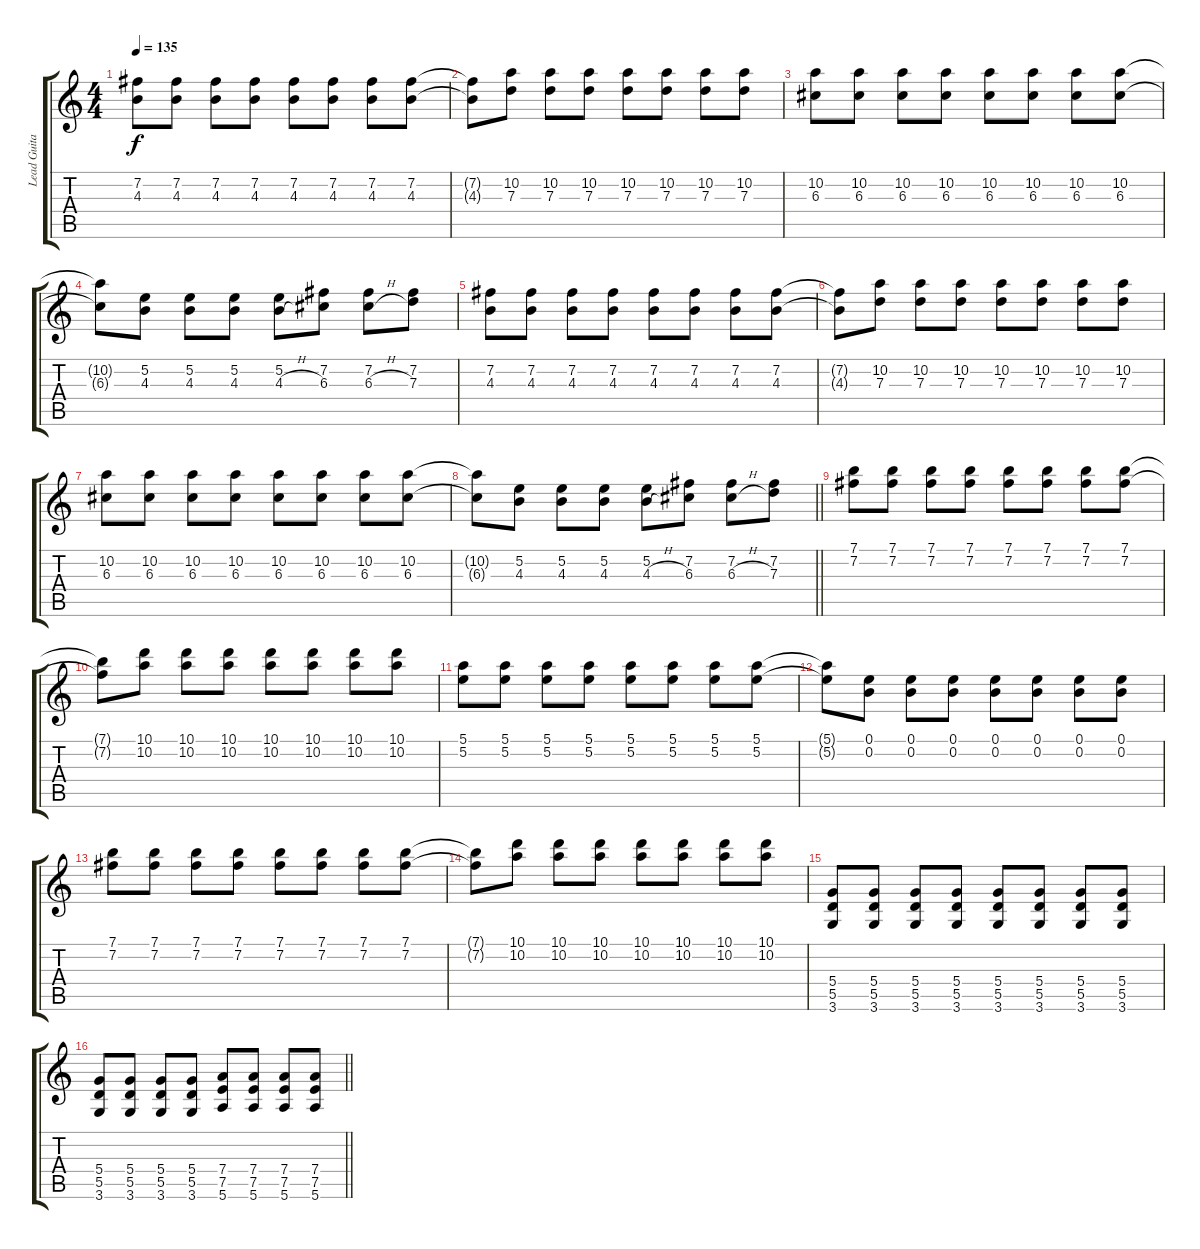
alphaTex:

\track ("Lead Guitar" "Lead Guita") {instrument overdrivenguitar}
\staff {score tabs}
\tuning (E4 B3 G3 D3 A2 E2) {hide}
\ts (4 4)
\tempo 135
\clef g2
\ks c
(7.2 4.3).8{dy f volume 12 instrument distortionguitar} (7.2 4.3).8 (7.2 4.3).8 (7.2 4.3).8 (7.2 4.3).8 (7.2 4.3).8 (7.2 4.3).8 (7.2 4.3).8 |
(7.2{t} 4.3{t}).8 (10.2 7.3).8 (10.2 7.3).8 (10.2 7.3).8 (10.2 7.3).8 (10.2 7.3).8 (10.2 7.3).8 (10.2 7.3).8 |
(10.2 6.3).8 (10.2 6.3).8 (10.2 6.3).8 (10.2 6.3).8 (10.2 6.3).8 (10.2 6.3).8 (10.2 6.3).8 (10.2 6.3).8 |
(10.2{t} 6.3{t}).8 (5.2 4.3).8 (5.2 4.3).8 (5.2 4.3).8 (5.2 4.3{h}).8 (7.2 6.3).8 (7.2 6.3{h}).8 (7.2 7.3).8 |
(7.2 4.3).8 (7.2 4.3).8 (7.2 4.3).8 (7.2 4.3).8 (7.2 4.3).8 (7.2 4.3).8 (7.2 4.3).8 (7.2 4.3).8 |
(7.2{t} 4.3{t}).8 (10.2 7.3).8 (10.2 7.3).8 (10.2 7.3).8 (10.2 7.3).8 (10.2 7.3).8 (10.2 7.3).8 (10.2 7.3).8 |
(10.2 6.3).8 (10.2 6.3).8 (10.2 6.3).8 (10.2 6.3).8 (10.2 6.3).8 (10.2 6.3).8 (10.2 6.3).8 (10.2 6.3).8 |
\barLineRight lightlight
(10.2{t} 6.3{t}).8 (5.2 4.3).8 (5.2 4.3).8 (5.2 4.3).8 (5.2 4.3{h}).8 (7.2 6.3).8 (7.2 6.3{h}).8 (7.2 7.3).8 |
(7.1 7.2).8{instrument distortionguitar} (7.1 7.2).8 (7.1 7.2).8 (7.1 7.2).8 (7.1 7.2).8 (7.1 7.2).8 (7.1 7.2).8 (7.1 7.2).8 |
(7.1{t} 7.2{t}).8 (10.1 10.2).8 (10.1 10.2).8 (10.1 10.2).8 (10.1 10.2).8 (10.1 10.2).8 (10.1 10.2).8 (10.1 10.2).8 |
(5.1 5.2).8 (5.1 5.2).8 (5.1 5.2).8 (5.1 5.2).8 (5.1 5.2).8 (5.1 5.2).8 (5.1 5.2).8 (5.1 5.2).8 |
(5.1{t} 5.2{t}).8 (0.1 0.2).8 (0.1 0.2).8 (0.1 0.2).8 (0.1 0.2).8 (0.1 0.2).8 (0.1 0.2).8 (0.1 0.2).8 |
(7.1 7.2).8 (7.1 7.2).8 (7.1 7.2).8 (7.1 7.2).8 (7.1 7.2).8 (7.1 7.2).8 (7.1 7.2).8 (7.1 7.2).8 |
(7.1{t} 7.2{t}).8 (10.1 10.2).8 (10.1 10.2).8 (10.1 10.2).8 (10.1 10.2).8 (10.1 10.2).8 (10.1 10.2).8 (10.1 10.2).8 |
(5.4 5.5 3.6).8 (5.4 5.5 3.6).8 (5.4 5.5 3.6).8 (5.4 5.5 3.6).8 (5.4 5.5 3.6).8 (5.4 5.5 3.6).8 (5.4 5.5 3.6).8 (5.4 5.5 3.6).8 |
\barLineRight lightlight
(5.4 5.5 3.6).8 (5.4 5.5 3.6).8 (5.4 5.5 3.6).8 (5.4 5.5 3.6).8 (7.4 7.5 5.6).8 (7.4 7.5 5.6).8 (7.4 7.5 5.6).8 (7.4 7.5 5.6).8
